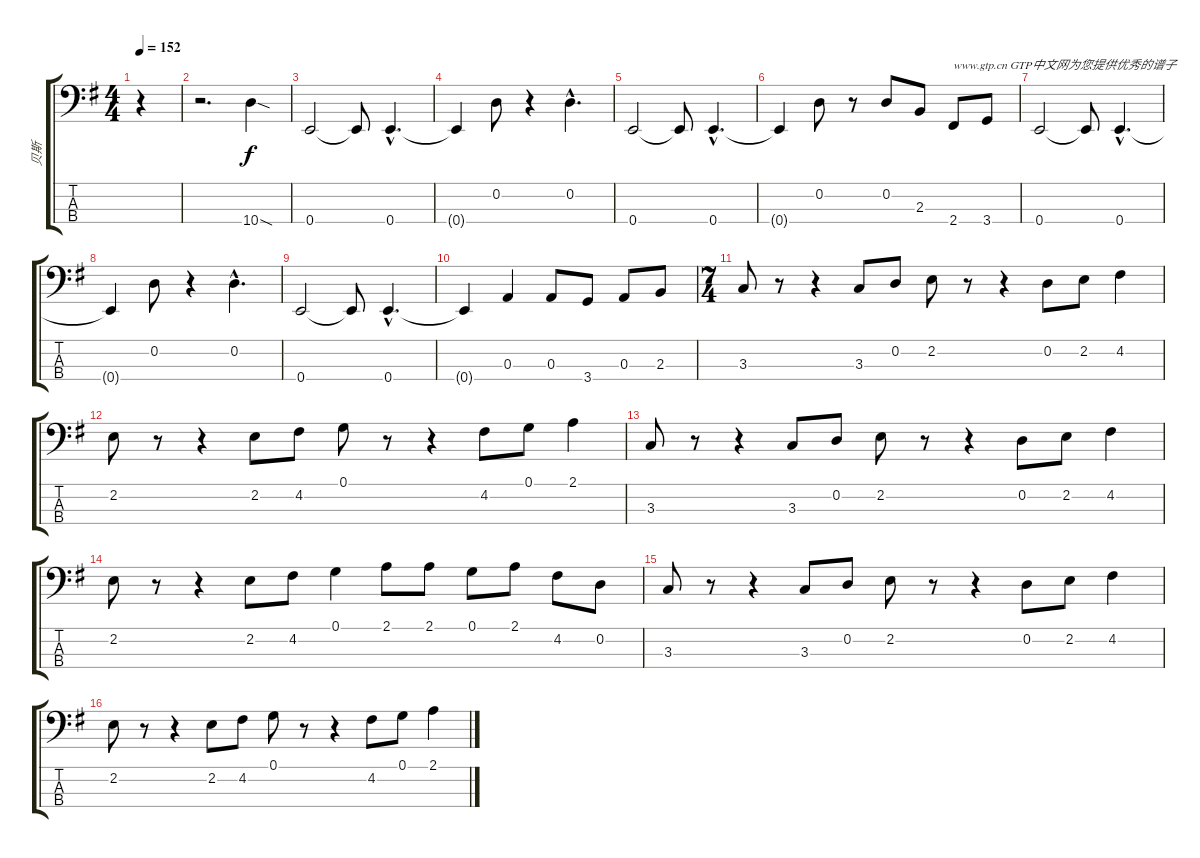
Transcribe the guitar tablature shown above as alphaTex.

\track ("贝斯" "贝斯") {instrument electricbasspick}
\staff {score tabs}
\tuning (G2 D2 A1 E1) {hide}
\ts (4 4)
\tempo 152
\clef f4
\ks g
r.4{dy f} |
r.2{d} 10.4{sod}.4 |
0.4.2 0.4{t}.8 0.4{hac}.4{d} |
0.4{t}.4 0.2.8 r.4 0.2{hac}.4{d} |
0.4.2 0.4{t}.8 0.4{hac}.4{d} |
0.4{t}.4 0.2.8 r.8 0.2.8 2.3.8 2.4.8{txt "www.gtp.cn GTP中文网为您提供优秀的谱子"} 3.4.8 |
0.4.2 0.4{t}.8 0.4{hac}.4{d} |
0.4{t}.4 0.2.8 r.4 0.2{hac}.4{d} |
0.4.2 0.4{t}.8 0.4{hac}.4{d} |
0.4{t}.4 0.3.4 0.3.8 3.4.8 0.3.8 2.3.8 |
\ts (7 4)
3.3.8 r.8 r.4 3.3.8 0.2.8 2.2.8 r.8 r.4 0.2.8 2.2.8 4.2.4 |
2.2.8 r.8 r.4 2.2.8 4.2.8 0.1.8 r.8 r.4 4.2.8 0.1.8 2.1.4 |
3.3.8 r.8 r.4 3.3.8 0.2.8 2.2.8 r.8 r.4 0.2.8 2.2.8 4.2.4 |
2.2.8 r.8 r.4 2.2.8 4.2.8 0.1.4 2.1.8 2.1.8 0.1.8 2.1.8 4.2.8 0.2.8 |
3.3.8 r.8 r.4 3.3.8 0.2.8 2.2.8 r.8 r.4 0.2.8 2.2.8 4.2.4 |
2.2.8 r.8 r.4 2.2.8 4.2.8 0.1.8 r.8 r.4 4.2.8 0.1.8 2.1.4
